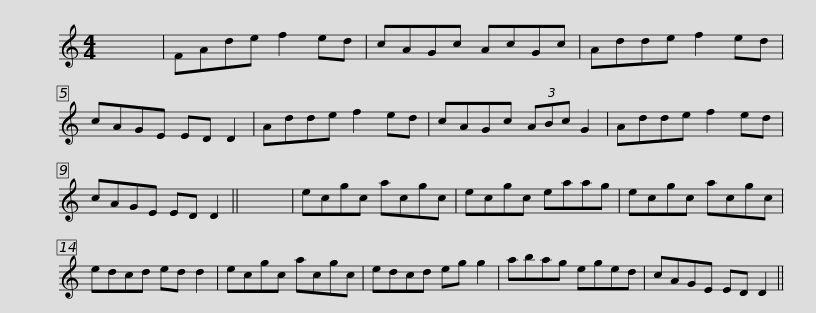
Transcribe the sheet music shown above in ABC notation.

X:1
L:1/8
M:4/4
I:linebreak $
K:C
V:1 treble
V:1
 x8 | FAde f2 ed | cAGc AcGc | Adde f2 ed | cAGE ED D2 | %5
 Adde f2 ed | cAGc (3ABc G2 |$ Adde f2 ed | cAGE ED D2 || x8 | %10
 ecgc acgc | ecgc eaag | ecgc acgc |$ edcd ed d2 | ecgc acgc | %15
 edcd eg g2 | abag eged | cAGE ED D2 || %18
